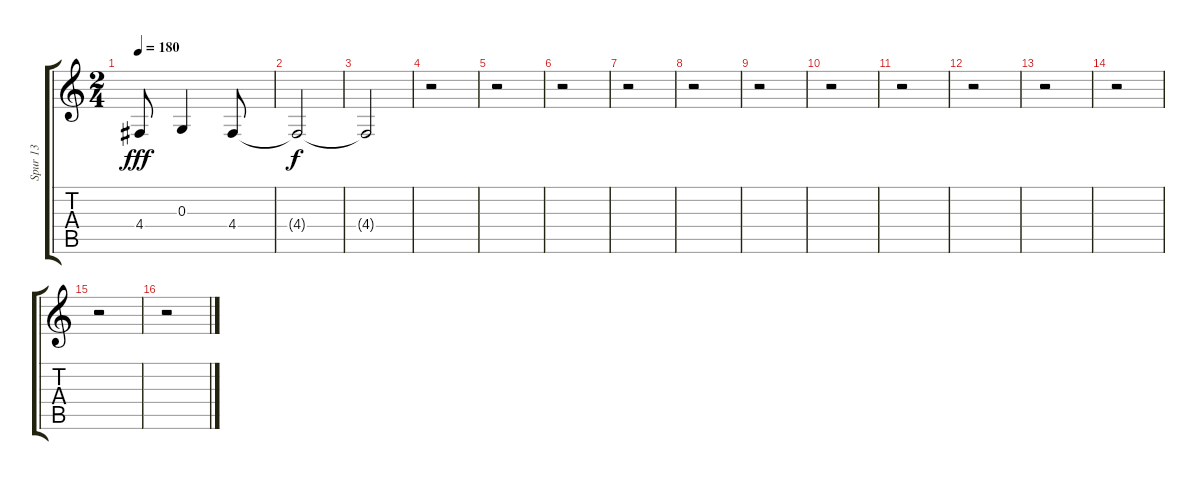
\track ("Spur 13" "Spur 13") {instrument synthbrass2}
\staff {score tabs}
\tuning (E4 B3 G3 D3 A2 E2) {hide}
\ts (2 4)
\tempo 180
\clef g2
\ks c
4.4.8{dy fff} 0.3.4 4.4.8 |
4.4{t}.2{dy f} |
4.4{t}.2 |
r.2 |
r.2 |
r.2 |
r.2 |
r.2 |
r.2 |
r.2 |
r.2 |
r.2 |
r.2 |
r.2 |
r.2 |
r.2
